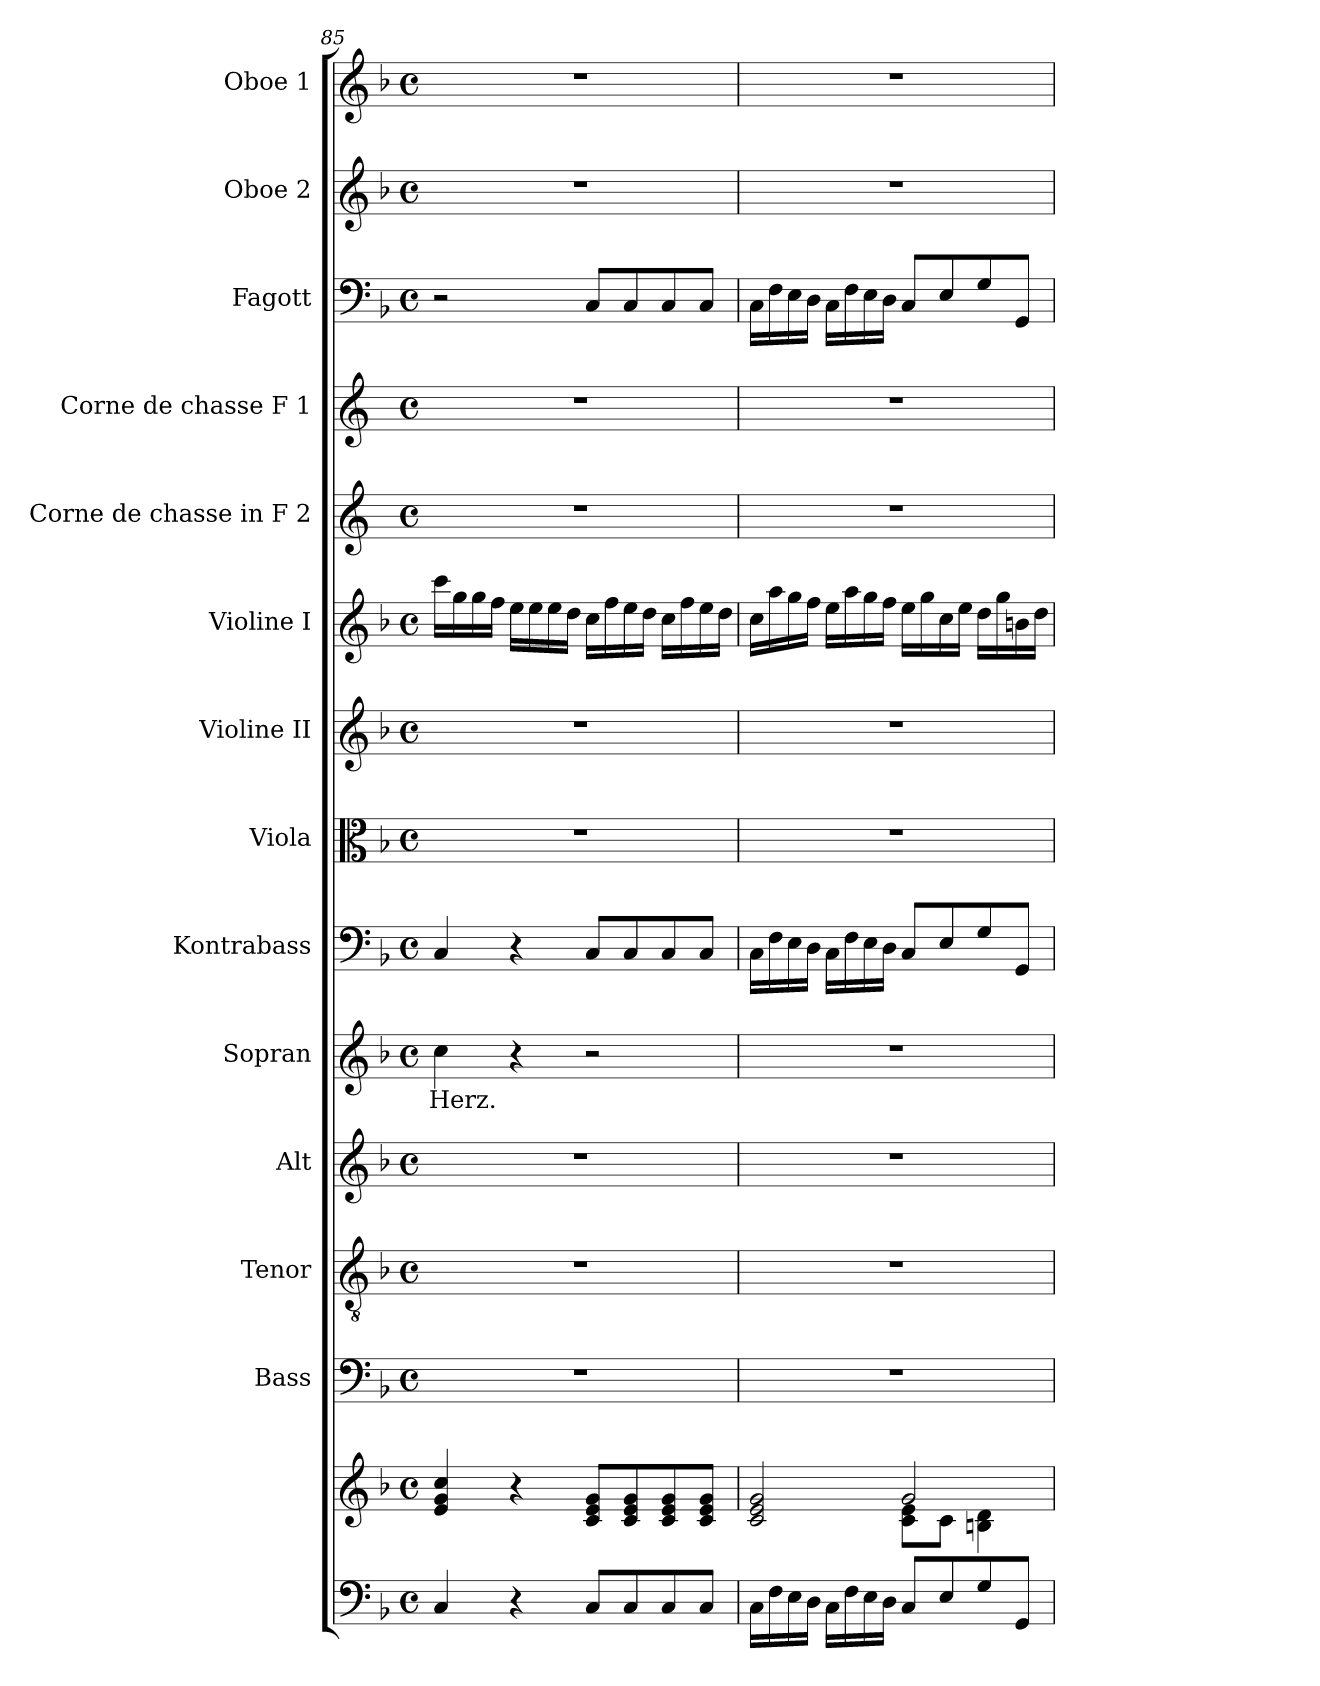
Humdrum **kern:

**kern	**kern	**kern	**kern	**kern	**kern	**text	**kern	**kern	**kern	**kern	**kern	**kern	**kern	**kern	**kern
*part14	*part14	*part13	*part12	*part11	*part10	*part10	*part9	*part8	*part7	*part6	*part5	*part4	*part3	*part2	*part1
*staff15	*staff14	*staff13	*staff12	*staff11	*staff10	*staff10	*staff9	*staff8	*staff7	*staff6	*staff5	*staff4	*staff3	*staff2	*staff1
*	*	*I"Bass	*I"Tenor	*I"Alt	*I"Sopran	*	*I"Kontrabass	*I"Viola	*I"Violine II	*I"Violine I	*I"Corne de chasse in F 2	*I"Corne de chasse F 1	*I"Fagott	*I"Oboe 2	*I"Oboe 1
*	*	*I'B.	*I'T.	*I'A.	*I'S.	*	*I'Kb.	*I'Vla.	*I'Vl. II	*I'Vl. I	*	*	*I'Fg.	*I'Ob. 2	*I'Ob. 1
!!LO:PB:g=z
*clefF4	*clefG2	*clefF4	*clefGv2	*clefG2	*clefG2	*	*clefF4	*clefC3	*clefG2	*clefG2	*clefG2	*clefG2	*clefF4	*clefG2	*clefG2
*	*	*	*	*	*	*	*ITrd7c12	*	*	*	*ITrd4c7	*ITrd4c7	*	*	*
*k[b-]	*k[b-]	*k[b-]	*k[b-]	*k[b-]	*k[b-]	*	*k[b-]	*k[b-]	*k[b-]	*k[b-]	*k[b-]	*k[b-]	*k[b-]	*k[b-]	*k[b-]
*F:	*F:	*F:	*F:	*F:	*F:	*	*F:	*F:	*F:	*F:	*F:	*F:	*F:	*F:	*F:
*M4/4	*M4/4	*M4/4	*M4/4	*M4/4	*M4/4	*	*M4/4	*M4/4	*M4/4	*M4/4	*M4/4	*M4/4	*M4/4	*M4/4	*M4/4
*met(c)	*met(c)	*met(c)	*met(c)	*met(c)	*met(c)	*	*met(c)	*met(c)	*met(c)	*met(c)	*met(c)	*met(c)	*met(c)	*met(c)	*met(c)
=85	=85	=85	=85	=85	=85	=85	=85	=85	=85	=85	=85	=85	=85	=85	=85
!	!	!	!	!	!	!LO:LY:b	!	!	!	!	!	!	!	!	!
4C/	4e/ 4g/ 4cc/	1r	1r	1r	4cc\	Herz.	4CC/	1r	1r	16ccc\LL	1r	1r	2r	1r	1r
.	.	.	.	.	.	.	.	.	.	16gg\	.	.	.	.	.
.	.	.	.	.	.	.	.	.	.	16gg\	.	.	.	.	.
.	.	.	.	.	.	.	.	.	.	16ff\JJ	.	.	.	.	.
4r	4r	.	.	.	4r	.	4r	.	.	16ee\LL	.	.	.	.	.
.	.	.	.	.	.	.	.	.	.	16ee\	.	.	.	.	.
.	.	.	.	.	.	.	.	.	.	16ee\	.	.	.	.	.
.	.	.	.	.	.	.	.	.	.	16dd\JJ	.	.	.	.	.
8C/L	8c/ 8e/ 8g/L	.	.	.	2r	.	8CC/L	.	.	16cc\LL	.	.	8C/L	.	.
.	.	.	.	.	.	.	.	.	.	16ff\	.	.	.	.	.
8C/	8c/ 8e/ 8g/	.	.	.	.	.	8CC/	.	.	16ee\	.	.	8C/	.	.
.	.	.	.	.	.	.	.	.	.	16dd\JJ	.	.	.	.	.
8C/	8c/ 8e/ 8g/	.	.	.	.	.	8CC/	.	.	16cc\LL	.	.	8C/	.	.
.	.	.	.	.	.	.	.	.	.	16ff\	.	.	.	.	.
8C/J	8c/ 8e/ 8g/J	.	.	.	.	.	8CC/J	.	.	16ee\	.	.	8C/J	.	.
.	.	.	.	.	.	.	.	.	.	16dd\JJ	.	.	.	.	.
=86	=86	=86	=86	=86	=86	=86	=86	=86	=86	=86	=86	=86	=86	=86	=86
*	*^	*	*	*	*	*	*	*	*	*	*	*	*	*	*
16C\LL	2c/ 2e/ 2g/	2ryy	1r	1r	1r	1r	.	16CC\LL	1r	1r	16cc\LL	1r	1r	16C\LL	1r	1r
16F\	.	.	.	.	.	.	.	16FF\	.	.	16aa\	.	.	16F\	.	.
16E\	.	.	.	.	.	.	.	16EE\	.	.	16gg\	.	.	16E\	.	.
16D\JJ	.	.	.	.	.	.	.	16DD\JJ	.	.	16ff\JJ	.	.	16D\JJ	.	.
16C\LL	.	.	.	.	.	.	.	16CC\LL	.	.	16ee\LL	.	.	16C\LL	.	.
16F\	.	.	.	.	.	.	.	16FF\	.	.	16aa\	.	.	16F\	.	.
16E\	.	.	.	.	.	.	.	16EE\	.	.	16gg\	.	.	16E\	.	.
16D\JJ	.	.	.	.	.	.	.	16DD\JJ	.	.	16ff\JJ	.	.	16D\JJ	.	.
8C/L	2g/	8c\ 8e\L	.	.	.	.	.	8CC/L	.	.	16ee\LL	.	.	8C/L	.	.
.	.	.	.	.	.	.	.	.	.	.	16gg\	.	.	.	.	.
8E/	.	8c\J	.	.	.	.	.	8EE/	.	.	16cc\	.	.	8E/	.	.
.	.	.	.	.	.	.	.	.	.	.	16ee\JJ	.	.	.	.	.
8G/	.	4Bn\ 4d\	.	.	.	.	.	8GG/	.	.	16dd\LL	.	.	8G/	.	.
.	.	.	.	.	.	.	.	.	.	.	16gg\	.	.	.	.	.
8GG/J	.	.	.	.	.	.	.	8GGG/J	.	.	16bn\	.	.	8GG/J	.	.
.	.	.	.	.	.	.	.	.	.	.	16dd\JJ	.	.	.	.	.
*	*v	*v	*	*	*	*	*	*	*	*	*	*	*	*	*	*
=	=	=	=	=	=	=	=	=	=	=	=	=	=	=	=
*-	*-	*-	*-	*-	*-	*-	*-	*-	*-	*-	*-	*-	*-	*-	*-
